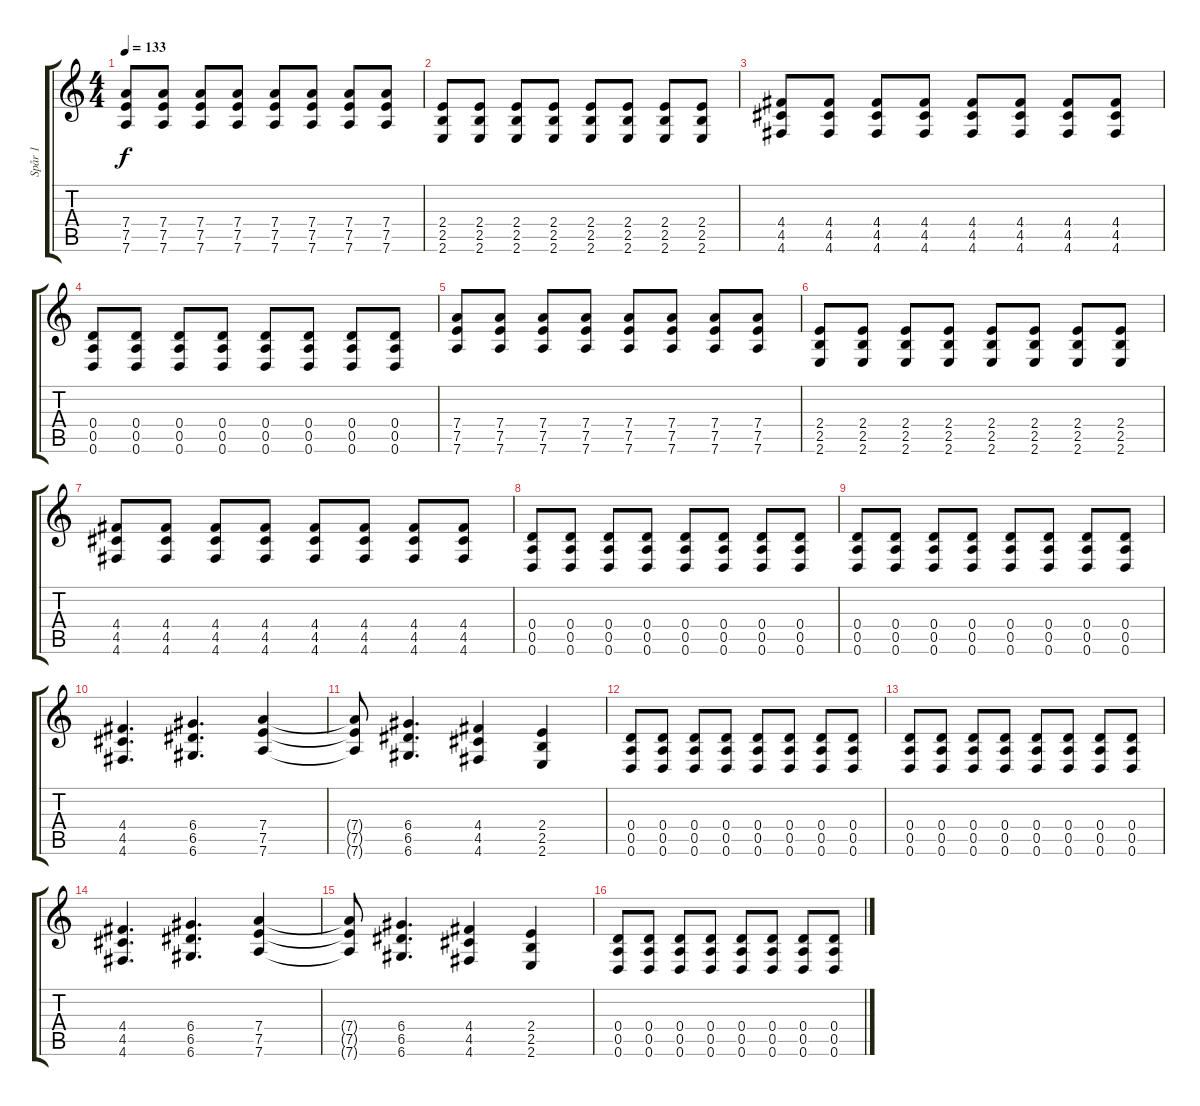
\track ("Spår 1" "Spår 1") {instrument distortionguitar}
\staff {score tabs}
\tuning (E4 B3 G3 D3 A2 D2) {hide}
\ts (4 4)
\tempo 133
\clef g2
\ks c
(7.4 7.5 7.6).8{dy f} (7.4 7.5 7.6).8 (7.4 7.5 7.6).8 (7.4 7.5 7.6).8 (7.4 7.5 7.6).8 (7.4 7.5 7.6).8 (7.4 7.5 7.6).8 (7.4 7.5 7.6).8 |
(2.4 2.5 2.6).8 (2.4 2.5 2.6).8 (2.4 2.5 2.6).8 (2.4 2.5 2.6).8 (2.4 2.5 2.6).8 (2.4 2.5 2.6).8 (2.4 2.5 2.6).8 (2.4 2.5 2.6).8 |
(4.4 4.5 4.6).8 (4.4 4.5 4.6).8 (4.4 4.5 4.6).8 (4.4 4.5 4.6).8 (4.4 4.5 4.6).8 (4.4 4.5 4.6).8 (4.4 4.5 4.6).8 (4.4 4.5 4.6).8 |
(0.4 0.5 0.6).8 (0.4 0.5 0.6).8 (0.4 0.5 0.6).8 (0.4 0.5 0.6).8 (0.4 0.5 0.6).8 (0.4 0.5 0.6).8 (0.4 0.5 0.6).8 (0.4 0.5 0.6).8 |
(7.4 7.5 7.6).8 (7.4 7.5 7.6).8 (7.4 7.5 7.6).8 (7.4 7.5 7.6).8 (7.4 7.5 7.6).8 (7.4 7.5 7.6).8 (7.4 7.5 7.6).8 (7.4 7.5 7.6).8 |
(2.4 2.5 2.6).8 (2.4 2.5 2.6).8 (2.4 2.5 2.6).8 (2.4 2.5 2.6).8 (2.4 2.5 2.6).8 (2.4 2.5 2.6).8 (2.4 2.5 2.6).8 (2.4 2.5 2.6).8 |
(4.4 4.5 4.6).8 (4.4 4.5 4.6).8 (4.4 4.5 4.6).8 (4.4 4.5 4.6).8 (4.4 4.5 4.6).8 (4.4 4.5 4.6).8 (4.4 4.5 4.6).8 (4.4 4.5 4.6).8 |
(0.4 0.5 0.6).8 (0.4 0.5 0.6).8 (0.4 0.5 0.6).8 (0.4 0.5 0.6).8 (0.4 0.5 0.6).8 (0.4 0.5 0.6).8 (0.4 0.5 0.6).8 (0.4 0.5 0.6).8 |
(0.4 0.5 0.6).8 (0.4 0.5 0.6).8 (0.4 0.5 0.6).8 (0.4 0.5 0.6).8 (0.4 0.5 0.6).8 (0.4 0.5 0.6).8 (0.4 0.5 0.6).8 (0.4 0.5 0.6).8 |
(4.4 4.5 4.6).4{d} (6.4 6.5 6.6).4{d} (7.4 7.5 7.6).4 |
(7.4{t} 7.5{t} 7.6{t}).8 (6.4 6.5 6.6).4{d} (4.4 4.5 4.6).4 (2.4 2.5 2.6).4 |
(0.4 0.5 0.6).8 (0.4 0.5 0.6).8 (0.4 0.5 0.6).8 (0.4 0.5 0.6).8 (0.4 0.5 0.6).8 (0.4 0.5 0.6).8 (0.4 0.5 0.6).8 (0.4 0.5 0.6).8 |
(0.4 0.5 0.6).8 (0.4 0.5 0.6).8 (0.4 0.5 0.6).8 (0.4 0.5 0.6).8 (0.4 0.5 0.6).8 (0.4 0.5 0.6).8 (0.4 0.5 0.6).8 (0.4 0.5 0.6).8 |
(4.4 4.5 4.6).4{d} (6.4 6.5 6.6).4{d} (7.4 7.5 7.6).4 |
(7.4{t} 7.5{t} 7.6{t}).8 (6.4 6.5 6.6).4{d} (4.4 4.5 4.6).4 (2.4 2.5 2.6).4 |
(0.4 0.5 0.6).8 (0.4 0.5 0.6).8 (0.4 0.5 0.6).8 (0.4 0.5 0.6).8 (0.4 0.5 0.6).8 (0.4 0.5 0.6).8 (0.4 0.5 0.6).8 (0.4 0.5 0.6).8
